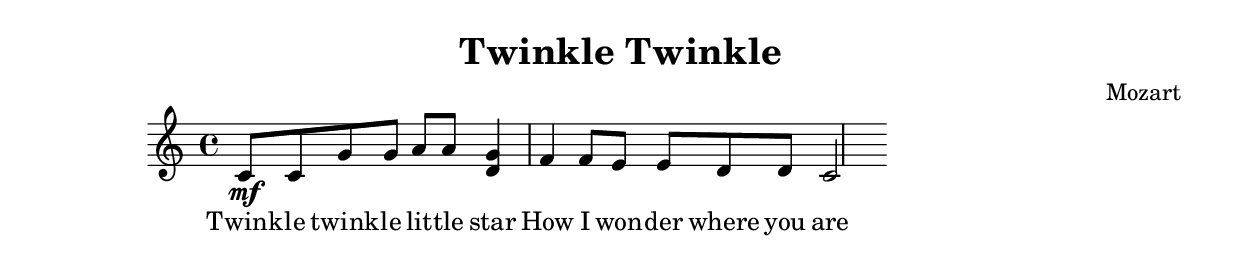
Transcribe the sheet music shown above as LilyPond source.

\header {
  title = "Twinkle Twinkle"
  composer = "Mozart"
}

\relative c' {
  c8\mf c g' g
  a a <g d>4
  f4 f8 e e
  d d c2
}

\addlyrics {
  Twink -- le twink -- le lit -- tle star
  How I won -- der where you are
}
